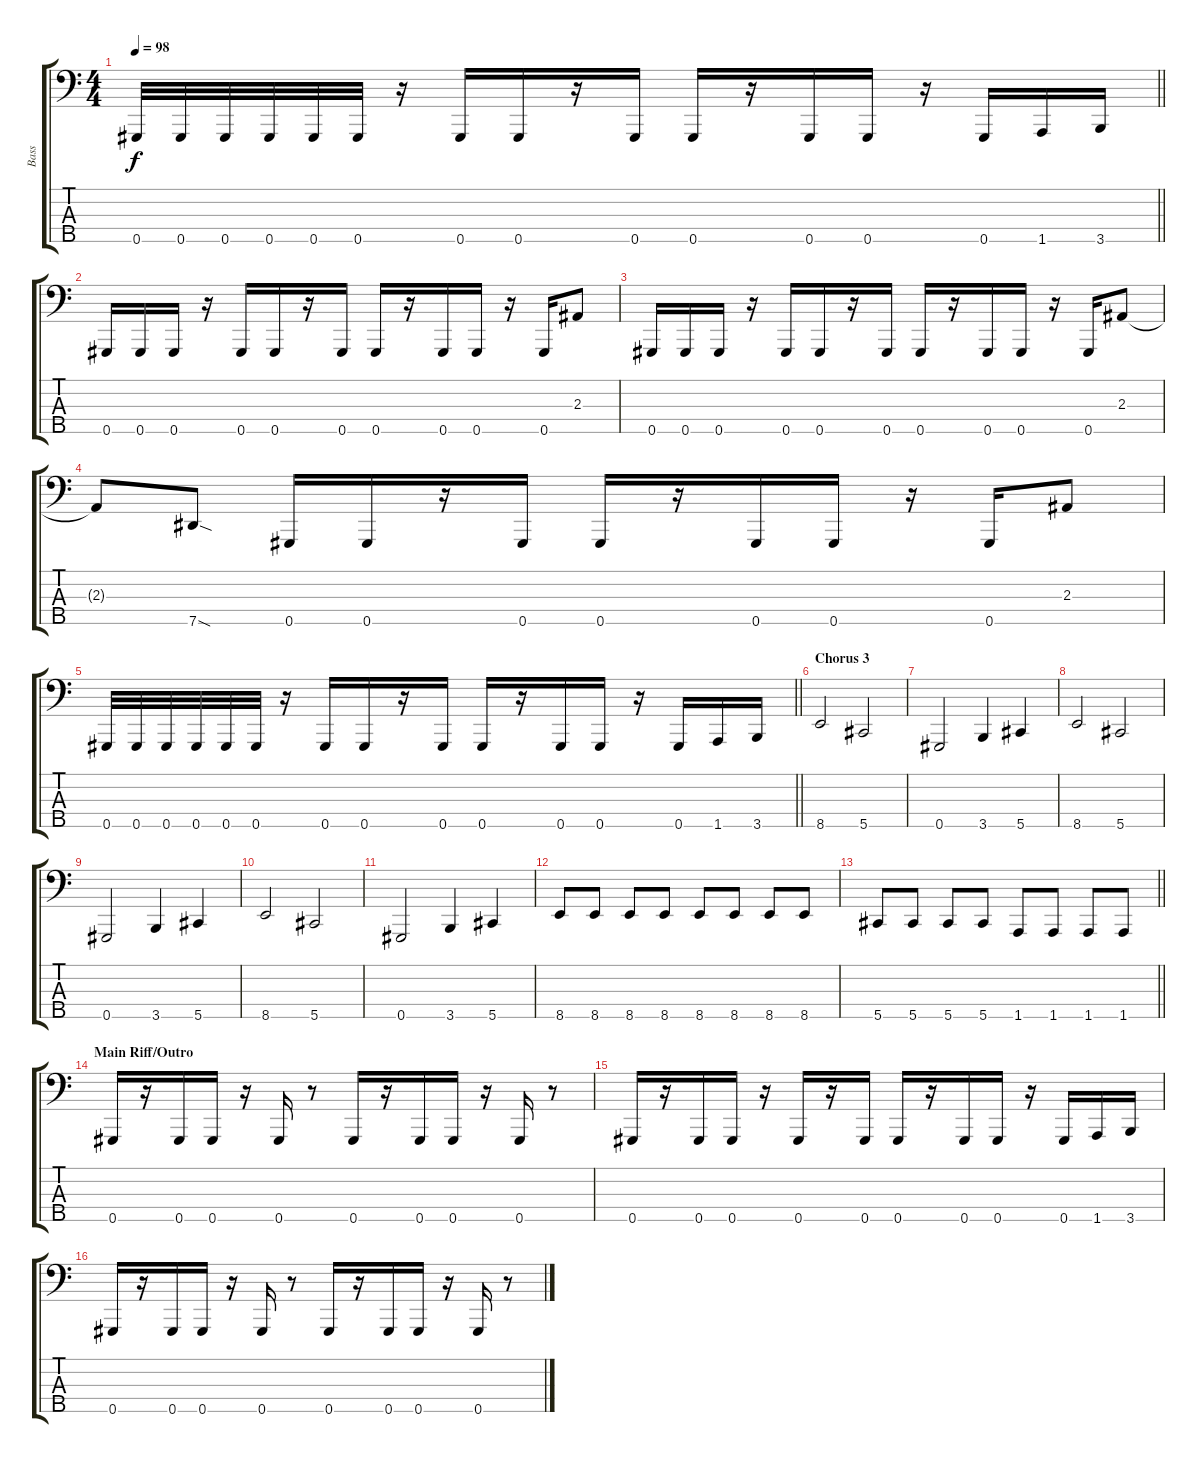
\track ("Bass" "Bass") {instrument electricbassfinger}
\staff {score tabs}
\tuning (Gb2 Db2 Ab1 Eb1 Ab0) {hide}
\ts (4 4)
\tempo 98
\clef f4
\barLineRight lightlight
\ks c
0.5.32{dy f} 0.5.32 0.5.32 0.5.32 0.5.32 0.5.32 r.16 0.5.16 0.5.16 r.16 0.5.16 0.5.16 r.16 0.5.16 0.5.16 r.16 0.5.16 1.5.16 3.5.16 |
0.5.16 0.5.16 0.5.16 r.16 0.5.16 0.5.16 r.16 0.5.16 0.5.16 r.16 0.5.16 0.5.16 r.16 0.5.16 2.3.8 |
0.5.16 0.5.16 0.5.16 r.16 0.5.16 0.5.16 r.16 0.5.16 0.5.16 r.16 0.5.16 0.5.16 r.16 0.5.16 2.3.8 |
2.3{t}.8 7.5{sod}.8 0.5.16 0.5.16 r.16 0.5.16 0.5.16 r.16 0.5.16 0.5.16 r.16 0.5.16 2.3.8 |
\barLineRight lightlight
0.5.32 0.5.32 0.5.32 0.5.32 0.5.32 0.5.32 r.16 0.5.16 0.5.16 r.16 0.5.16 0.5.16 r.16 0.5.16 0.5.16 r.16 0.5.16 1.5.16 3.5.16 |
\section ("" "Chorus 3")
8.5.2 5.5.2 |
0.5.2 3.5.4 5.5.4 |
8.5.2 5.5.2 |
0.5.2 3.5.4 5.5.4 |
8.5.2 5.5.2 |
0.5.2 3.5.4 5.5.4 |
8.5.8 8.5.8 8.5.8 8.5.8 8.5.8 8.5.8 8.5.8 8.5.8 |
\barLineRight lightlight
5.5.8 5.5.8 5.5.8 5.5.8 1.5.8 1.5.8 1.5.8 1.5.8 |
\section ("" "Main Riff/Outro")
0.5.16 r.16 0.5.16 0.5.16 r.16 0.5.16 r.8 0.5.16 r.16 0.5.16 0.5.16 r.16 0.5.16 r.8 |
0.5.16 r.16 0.5.16 0.5.16 r.16 0.5.16 r.16 0.5.16 0.5.16 r.16 0.5.16 0.5.16 r.16 0.5.16 1.5.16 3.5.16 |
0.5.16 r.16 0.5.16 0.5.16 r.16 0.5.16 r.8 0.5.16 r.16 0.5.16 0.5.16 r.16 0.5.16 r.8
